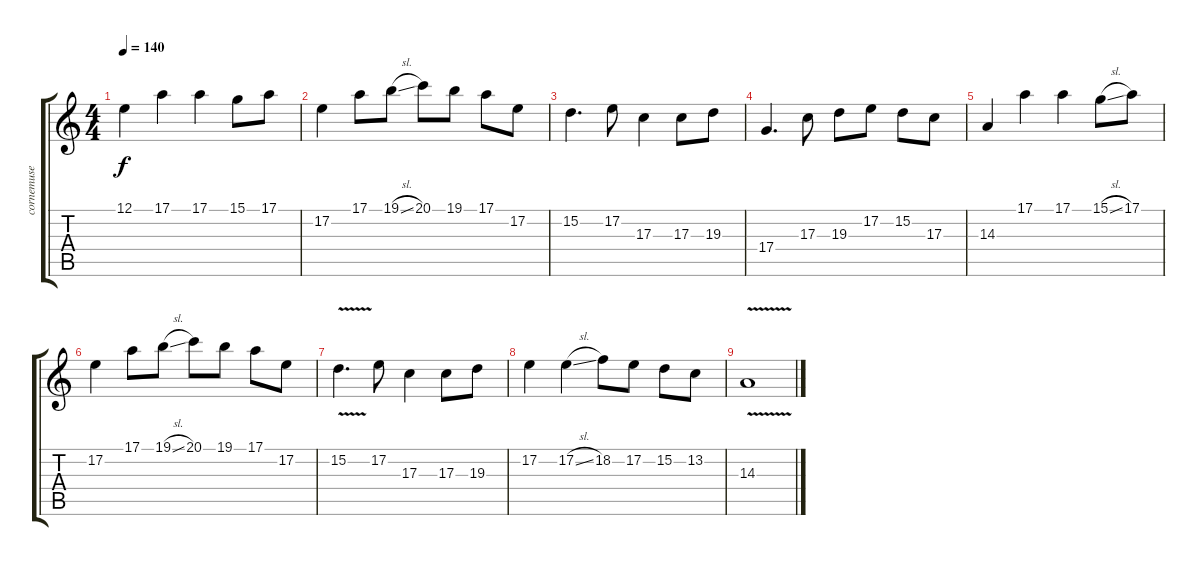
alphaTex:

\track ("cornemuse" "cornemuse") {instrument bagpipe}
\staff {score tabs}
\tuning (E4 B3 G3 D3 A2 E2) {hide}
\ts (4 4)
\tempo 140
\clef g2
\ks c
12.1.4{dy f} 17.1.4 17.1.4 15.1.8 17.1.8 |
17.2.4 17.1.8 19.1{sl}.8 20.1.8 19.1.8 17.1.8 17.2.8 |
15.2.4{d} 17.2.8 17.3.4 17.3.8 19.3.8 |
17.4.4{d} 17.3.8 19.3.8 17.2.8 15.2.8 17.3.8 |
14.3.4 17.1.4 17.1.4 15.1{sl}.8 17.1.8 |
17.2.4 17.1.8 19.1{sl}.8 20.1.8 19.1.8 17.1.8 17.2.8 |
15.2{v}.4{d} 17.2.8 17.3.4 17.3.8 19.3.8 |
17.2.4 17.2{sl}.4 18.2.8 17.2.8 15.2.8 13.2.8 |
14.3{v}.1
